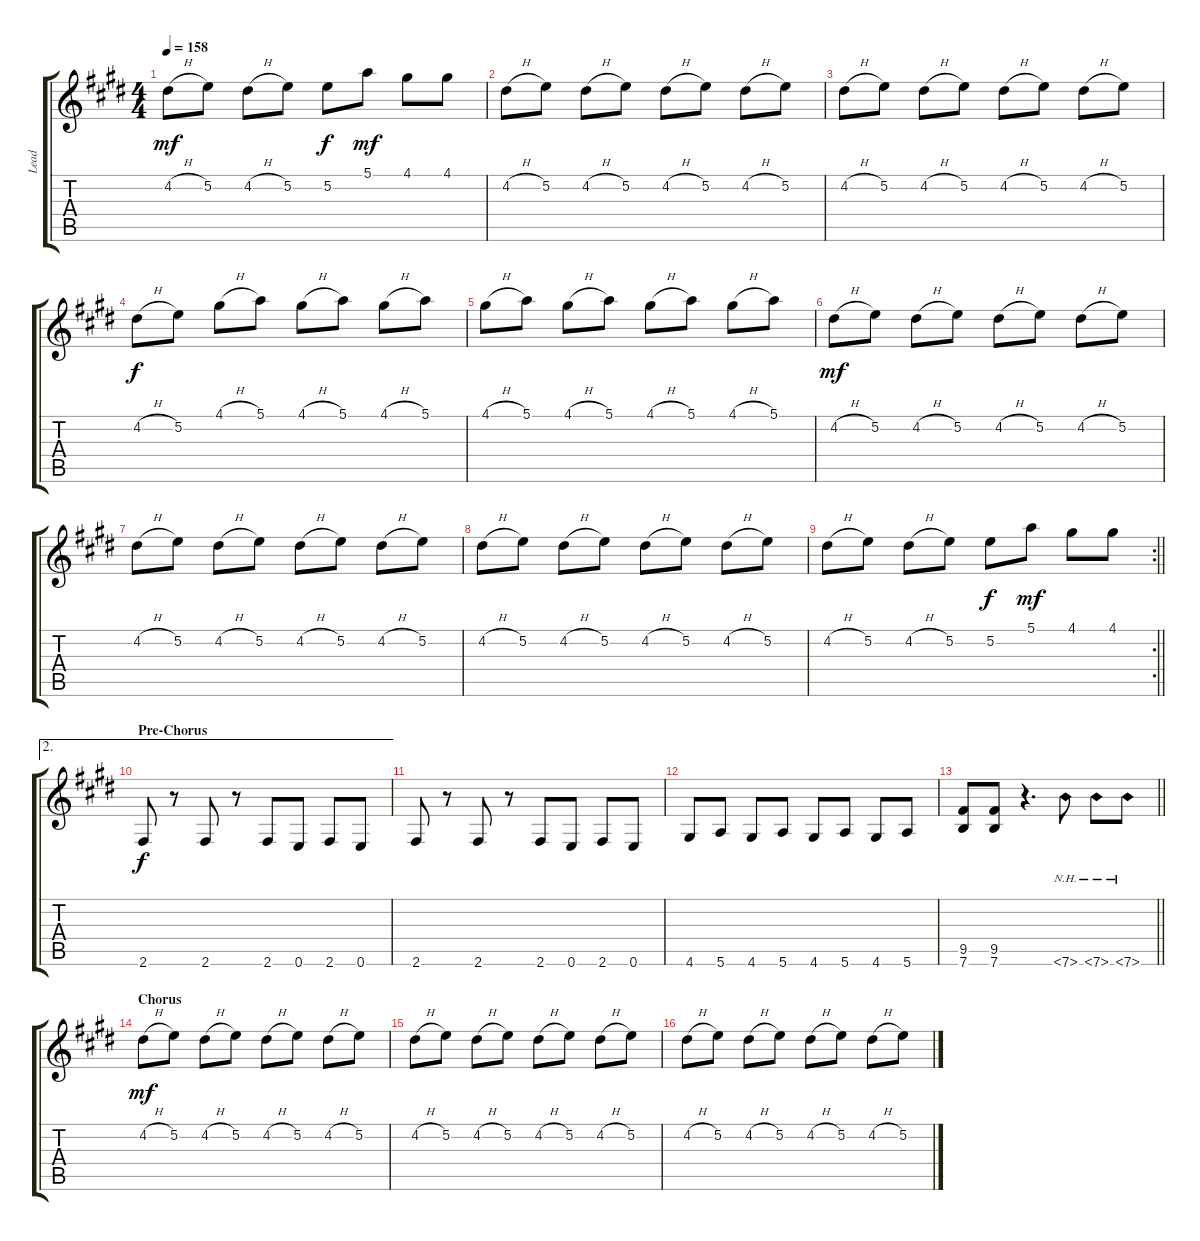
\track ("Lead" "Lead") {instrument overdrivenguitar}
\staff {score tabs}
\tuning (E4 B3 G3 D3 A2 E2) {hide}
\ts (4 4)
\tempo 158
\clef g2
\ks e
4.2{h}.8{dy mf} 5.2.8 4.2{h}.8 5.2.8 5.2.8{dy f} 5.1.8{dy mf} 4.1.8 4.1.8 |
4.2{h}.8 5.2.8 4.2{h}.8 5.2.8 4.2{h}.8 5.2.8 4.2{h}.8 5.2.8 |
4.2{h}.8 5.2.8 4.2{h}.8 5.2.8 4.2{h}.8 5.2.8 4.2{h}.8 5.2.8 |
4.2{h}.8{dy f} 5.2.8 4.1{h}.8 5.1.8 4.1{h}.8 5.1.8 4.1{h}.8 5.1.8 |
4.1{h}.8 5.1.8 4.1{h}.8 5.1.8 4.1{h}.8 5.1.8 4.1{h}.8 5.1.8 |
4.2{h}.8{dy mf} 5.2.8 4.2{h}.8 5.2.8 4.2{h}.8 5.2.8 4.2{h}.8 5.2.8 |
4.2{h}.8 5.2.8 4.2{h}.8 5.2.8 4.2{h}.8 5.2.8 4.2{h}.8 5.2.8 |
4.2{h}.8 5.2.8 4.2{h}.8 5.2.8 4.2{h}.8 5.2.8 4.2{h}.8 5.2.8 |
\rc 2
\barLineRight lightlight
4.2{h}.8 5.2.8 4.2{h}.8 5.2.8 5.2.8{dy f} 5.1.8{dy mf} 4.1.8 4.1.8 |
\ae 2
\section ("" "Pre-Chorus")
2.6.8{dy f} r.8 2.6.8 r.8 2.6.8 0.6.8 2.6.8 0.6.8 |
2.6.8 r.8 2.6.8 r.8 2.6.8 0.6.8 2.6.8 0.6.8 |
4.6.8 5.6.8 4.6.8 5.6.8 4.6.8 5.6.8 4.6.8 5.6.8 |
\barLineRight lightlight
(9.5 7.6).8 (9.5 7.6).8 r.4{d} 7.6{nh}.8 7.6{nh}.8 7.6{nh}.8 |
\section ("" "Chorus")
4.2{h}.8{dy mf} 5.2.8 4.2{h}.8 5.2.8 4.2{h}.8 5.2.8 4.2{h}.8 5.2.8 |
4.2{h}.8 5.2.8 4.2{h}.8 5.2.8 4.2{h}.8 5.2.8 4.2{h}.8 5.2.8 |
4.2{h}.8 5.2.8 4.2{h}.8 5.2.8 4.2{h}.8 5.2.8 4.2{h}.8 5.2.8
